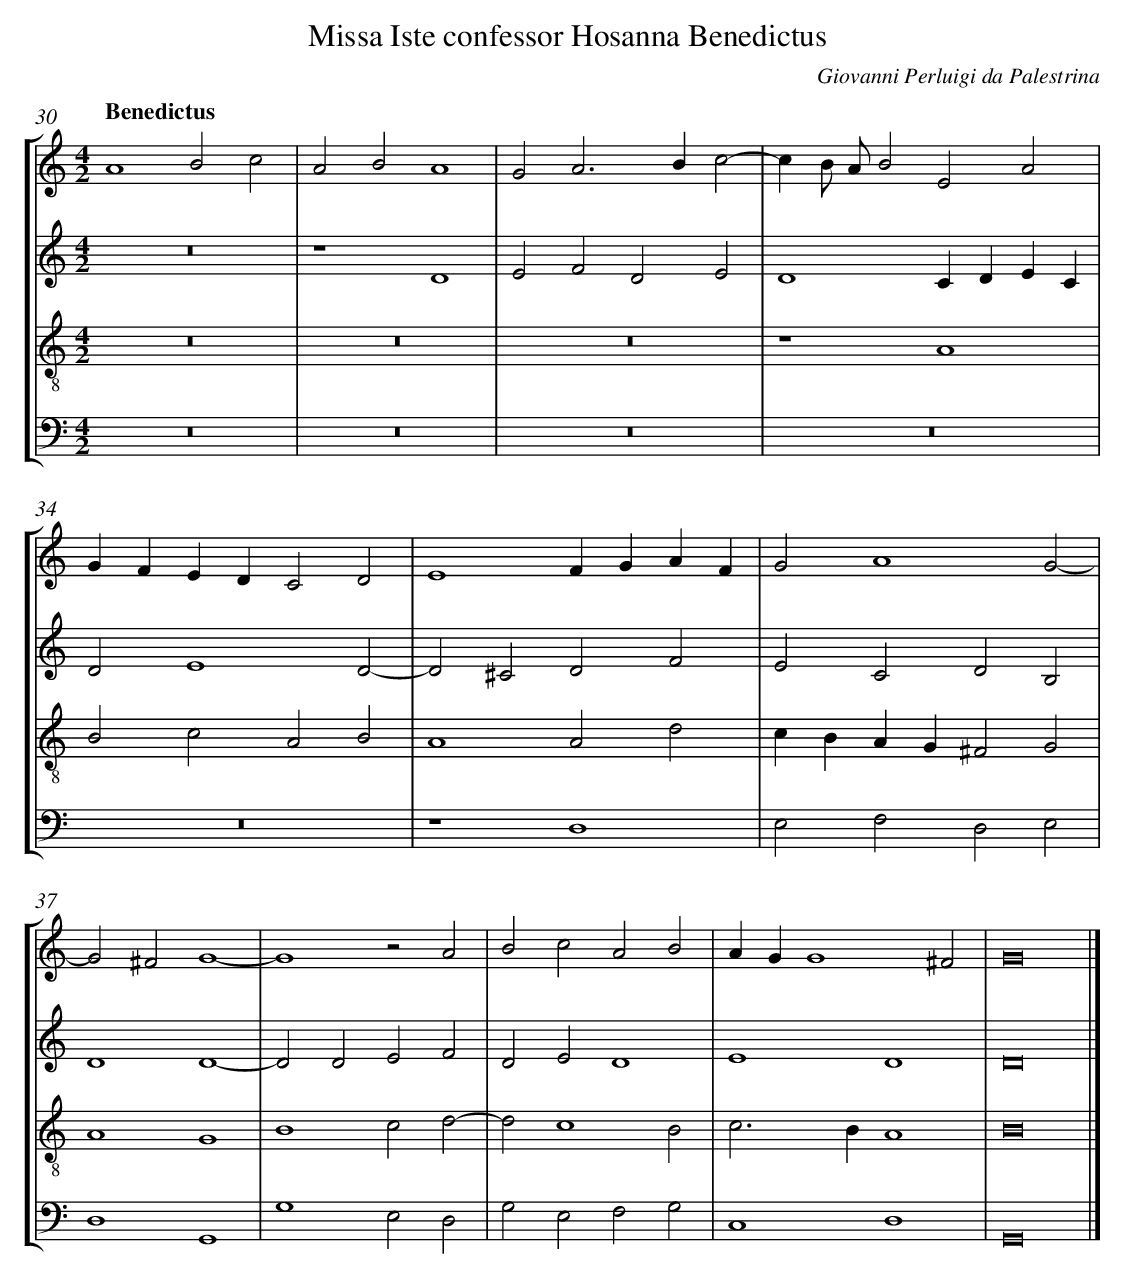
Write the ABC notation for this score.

X:1
T: Missa Iste confessor Hosanna Benedictus
C: Giovanni Perluigi da Palestrina
L: 1/4
M: 4/2
Q: "Benedictus"
%%staves [1 2 3 4]
V: 1 clef=treble
V: 2 clef=treble
V: 3 clef=treble-8
V: 4 clef=bass
K: C
[V:1] A4B2c2 |
[V:2] z8 |
[V:3] z8 |
[V:4] z8 |
[V:1] A2B2A4 |
[V:2] z4D4 |
[V:3] z8 |
[V:4] z8 |
[V:1] G2A2>B2c2- |
[V:2] E2F2D2E2 |
[V:3] z8 |
[V:4] z8 |
[V:1] cB/ A/B2E2A2 |
[V:2] D4CDEC |
[V:3] z4A4 |
[V:4] z8 |
[V:1] GFEDC2D2 |
[V:2] D2E4D2- |
[V:3] B2c2A2B2 |
[V:4] z8 |
[V:1] E4FGAF |
[V:2] D2^C2D2F2 |
[V:3] A4A2d2 |
[V:4] z4D,4 |
[V:1] G2A4G2- |
[V:2] E2C2D2B,2 |
[V:3] cBAG^F2G2 |
[V:4] E,2F,2D,2E,2 |
[V:1] G2^F2G4- |
[V:2] D4D4- |
[V:3] A4G4 |
[V:4] D,4G,,4 |
[V:1] G4z2A2 |
[V:2] D2D2E2F2 |
[V:3] B4c2d2- |
[V:4] G,4E,2D,2 |
[V:1] B2c2A2B2 |
[V:2] D2E2D4 |
[V:3] d2c4B2 |
[V:4] G,2E,2F,2G,2 |
[V:1] AGG4^F2 |
[V:2] E4D4 |
[V:3] c2>B2A4 |
[V:4] C,4D,4 |
[V:1] G8 |]
[V:2] D8 |]
[V:3] B8 |]
[V:4] G,,8 |]
